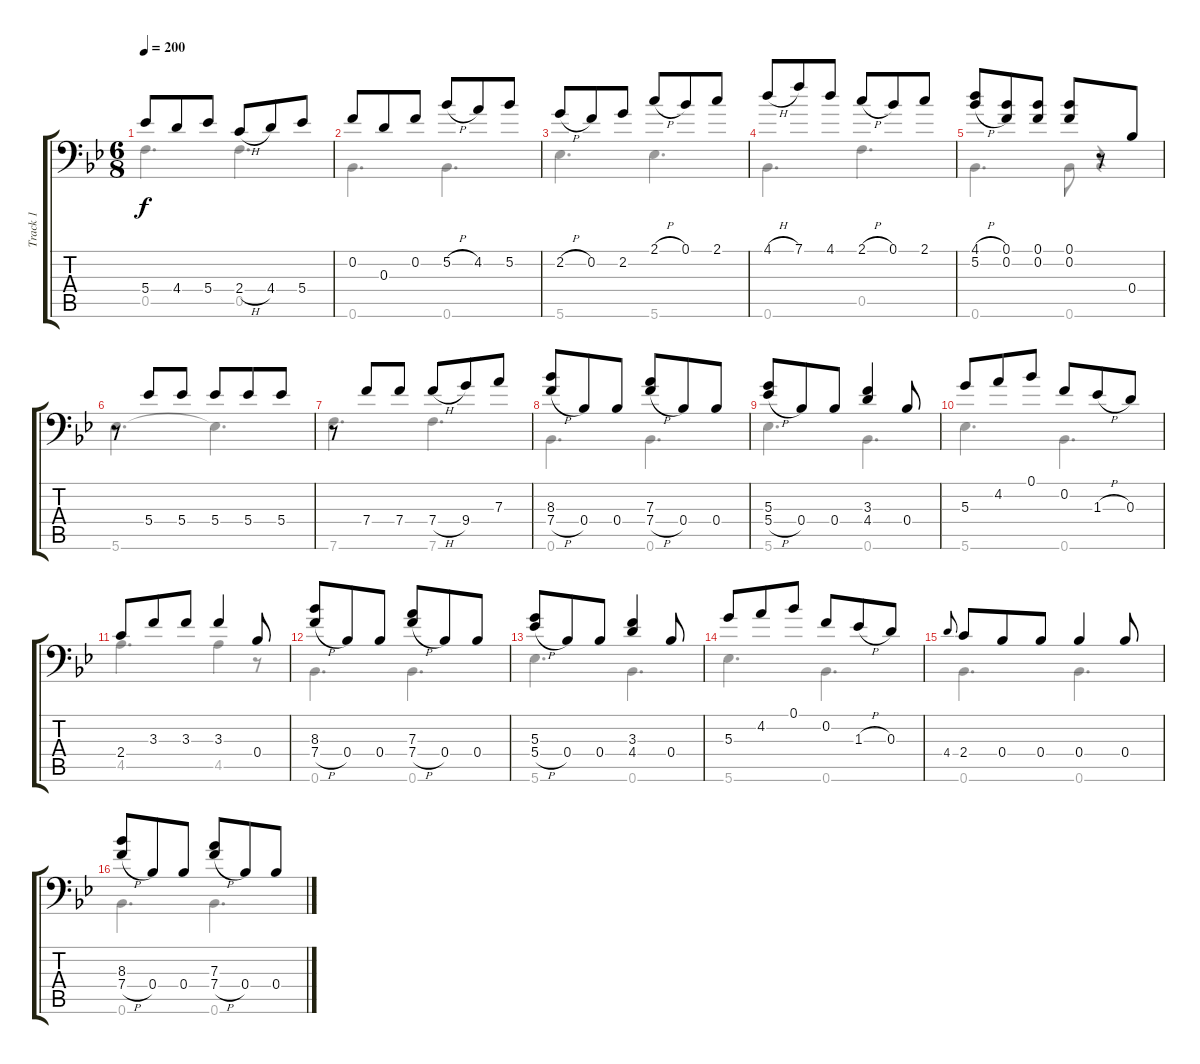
\track ("Track 1" "Track 1") {instrument acousticguitarsteel}
\staff {score tabs}
\tuning (Bb3 F3 D3 Bb2 F2 Bb1) {hide}
\voice
\ts (6 8)
\tempo 200
\clef f4
\ks bb
5.4.8{dy f} 4.4.8 5.4.8 2.4{h}.8 4.4.8 5.4.8 |
0.2.8 0.3.8 0.2.8 5.2{h}.8 4.2.8 5.2.8 |
2.2{h}.8 0.2.8 2.2.8 2.1{h}.8 0.1.8 2.1.8 |
4.1{h}.8 7.1.8 4.1.8 2.1{h}.8 0.1.8 2.1.8 |
(4.1{h} 5.2{h}).8 (0.1 0.2).8 (0.1 0.2).8 (0.1 0.2).8 r.8 0.4.8 |
r.8 5.4.8 5.4.8 5.4.8 5.4.8 5.4.8 |
r.8 7.4.8 7.4.8 7.4{h}.8 9.4.8 7.3.8 |
(8.3 7.4{h}).8 0.4.8 0.4.8 (7.3 7.4{h}).8 0.4.8 0.4.8 |
(5.3 5.4{h}).8 0.4.8 0.4.8 (3.3 4.4).4 0.4.8 |
5.3.8 4.2.8 0.1.8 0.2.8 1.3{h}.8 0.3.8 |
2.4.8 3.3.8 3.3.8 3.3.4 0.4.8 |
(8.3 7.4{h}).8 0.4.8 0.4.8 (7.3 7.4{h}).8 0.4.8 0.4.8 |
(5.3 5.4{h}).8 0.4.8 0.4.8 (3.3 4.4).4 0.4.8 |
5.3.8 4.2.8 0.1.8 0.2.8 1.3{h}.8 0.3.8 |
4.4.8{gr onbeat} 2.4.8 0.4.8 0.4.8 0.4.4 0.4.8 |
(8.3 7.4{h}).8 0.4.8 0.4.8 (7.3 7.4{h}).8 0.4.8 0.4.8
\voice
\clef f4
\ottava regular
\simile none
\ks bb
0.5.4{d dy f} 0.5.4{d} |
0.6.4{d} 0.6.4{d} |
5.6.4{d} 5.6.4{d} |
0.6.4{d} 0.5.4{d} |
0.6.4{d} 0.6.8 r.4 |
5.6.4{d} 5.6{t}.4{d} |
7.6.4{d} 7.6.4{d} |
0.6.4{d} 0.6.4{d} |
5.6.4{d} 0.6.4{d} |
5.6.4{d} 0.6.4{d} |
4.5.4{d} 4.5.4 r.8 |
0.6.4{d} 0.6.4{d} |
5.6.4{d} 0.6.4{d} |
5.6.4{d} 0.6.4{d} |
0.6.4{d} 0.6.4{d} |
0.6.4{d} 0.6.4{d}
